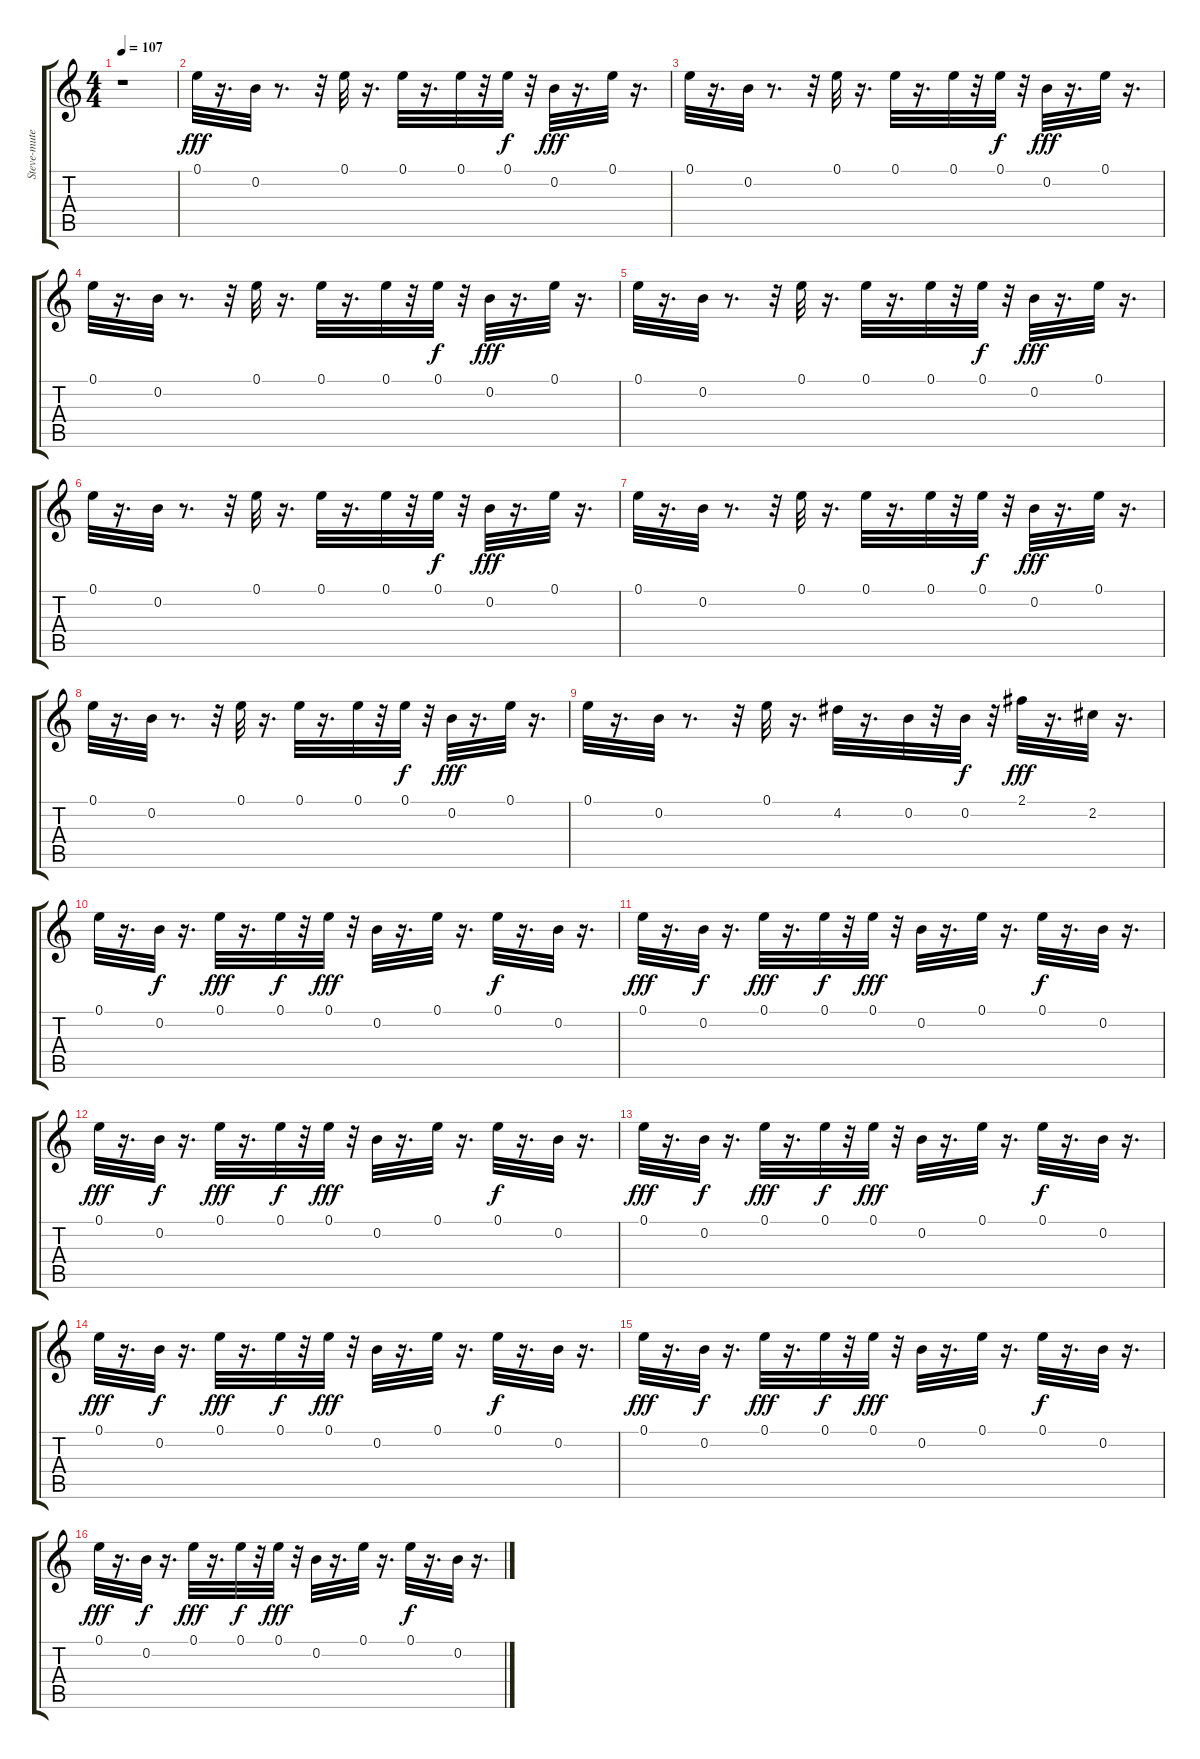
\track ("Steve-mute" "Steve-mute") {instrument electricguitarmuted}
\staff {score tabs}
\tuning (E4 B3 G3 D3 A2 E2) {hide}
\ts (4 4)
\tempo 107
\clef g2
\ks c
r.1{dy fff instrument electricguitarmuted} |
0.1.32{instrument electricguitarmuted} r.16{d} 0.2.32 r.8{d} r.32 0.1.32 r.16{d} 0.1.32 r.16{d} 0.1.32 r.32 0.1.32{dy f} r.32 0.2.32{dy fff} r.16{d} 0.1.32 r.16{d} |
0.1.32 r.16{d} 0.2.32 r.8{d} r.32 0.1.32 r.16{d} 0.1.32 r.16{d} 0.1.32 r.32 0.1.32{dy f} r.32 0.2.32{dy fff} r.16{d} 0.1.32 r.16{d} |
0.1.32 r.16{d} 0.2.32 r.8{d} r.32 0.1.32 r.16{d} 0.1.32 r.16{d} 0.1.32 r.32 0.1.32{dy f} r.32 0.2.32{dy fff} r.16{d} 0.1.32 r.16{d} |
0.1.32 r.16{d} 0.2.32 r.8{d} r.32 0.1.32 r.16{d} 0.1.32 r.16{d} 0.1.32 r.32 0.1.32{dy f} r.32 0.2.32{dy fff} r.16{d} 0.1.32 r.16{d} |
0.1.32 r.16{d} 0.2.32 r.8{d} r.32 0.1.32 r.16{d} 0.1.32 r.16{d} 0.1.32 r.32 0.1.32{dy f} r.32 0.2.32{dy fff} r.16{d} 0.1.32 r.16{d} |
0.1.32 r.16{d} 0.2.32 r.8{d} r.32 0.1.32 r.16{d} 0.1.32 r.16{d} 0.1.32 r.32 0.1.32{dy f} r.32 0.2.32{dy fff} r.16{d} 0.1.32 r.16{d} |
0.1.32 r.16{d} 0.2.32 r.8{d} r.32 0.1.32 r.16{d} 0.1.32 r.16{d} 0.1.32 r.32 0.1.32{dy f} r.32 0.2.32{dy fff} r.16{d} 0.1.32 r.16{d} |
0.1.32 r.16{d} 0.2.32 r.8{d} r.32 0.1.32 r.16{d} 4.2.32 r.16{d} 0.2.32 r.32 0.2.32{dy f} r.32 2.1.32{dy fff} r.16{d} 2.2.32 r.16{d} |
0.1.32 r.16{d} 0.2.32{dy f} r.16{d} 0.1.32{dy fff} r.16{d} 0.1.32{dy f} r.32 0.1.32{dy fff} r.32 0.2.32 r.16{d} 0.1.32 r.16{d} 0.1.32{dy f} r.16{d} 0.2.32 r.16{d} |
0.1.32{dy fff} r.16{d} 0.2.32{dy f} r.16{d} 0.1.32{dy fff} r.16{d} 0.1.32{dy f} r.32 0.1.32{dy fff} r.32 0.2.32 r.16{d} 0.1.32 r.16{d} 0.1.32{dy f} r.16{d} 0.2.32 r.16{d} |
0.1.32{dy fff} r.16{d} 0.2.32{dy f} r.16{d} 0.1.32{dy fff} r.16{d} 0.1.32{dy f} r.32 0.1.32{dy fff} r.32 0.2.32 r.16{d} 0.1.32 r.16{d} 0.1.32{dy f} r.16{d} 0.2.32 r.16{d} |
0.1.32{dy fff} r.16{d} 0.2.32{dy f} r.16{d} 0.1.32{dy fff} r.16{d} 0.1.32{dy f} r.32 0.1.32{dy fff} r.32 0.2.32 r.16{d} 0.1.32 r.16{d} 0.1.32{dy f} r.16{d} 0.2.32 r.16{d} |
0.1.32{dy fff} r.16{d} 0.2.32{dy f} r.16{d} 0.1.32{dy fff} r.16{d} 0.1.32{dy f} r.32 0.1.32{dy fff} r.32 0.2.32 r.16{d} 0.1.32 r.16{d} 0.1.32{dy f} r.16{d} 0.2.32 r.16{d} |
0.1.32{dy fff} r.16{d} 0.2.32{dy f} r.16{d} 0.1.32{dy fff} r.16{d} 0.1.32{dy f} r.32 0.1.32{dy fff} r.32 0.2.32 r.16{d} 0.1.32 r.16{d} 0.1.32{dy f} r.16{d} 0.2.32 r.16{d} |
0.1.32{dy fff} r.16{d} 0.2.32{dy f} r.16{d} 0.1.32{dy fff} r.16{d} 0.1.32{dy f} r.32 0.1.32{dy fff} r.32 0.2.32 r.16{d} 0.1.32 r.16{d} 0.1.32{dy f} r.16{d} 0.2.32 r.16{d}
